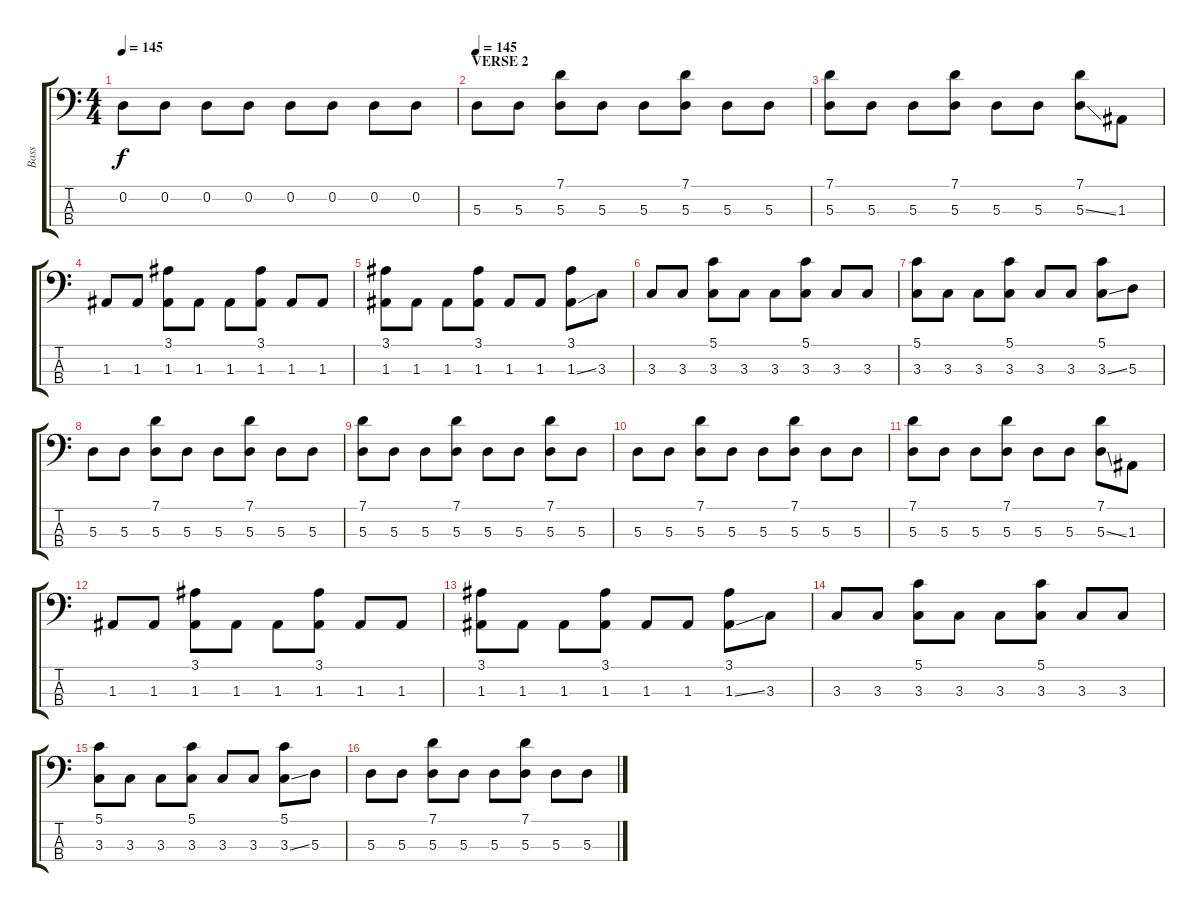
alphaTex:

\track ("Bass" "Bass") {instrument electricbasspick}
\staff {score tabs}
\tuning (G2 D2 A1 E1) {hide}
\ts (4 4)
\tempo 145
\clef f4
\ks c
0.2.8{dy f} 0.2.8 0.2.8 0.2.8 0.2.8 0.2.8 0.2.8 0.2.8 |
\section ("" "VERSE 2")
\tempo 145
5.3.8 5.3.8 (7.1 5.3).8 5.3.8 5.3.8 (7.1 5.3).8 5.3.8 5.3.8 |
(7.1 5.3).8 5.3.8 5.3.8 (7.1 5.3).8 5.3.8 5.3.8 (7.1 5.3{ss}).8 1.3.8 |
1.3.8 1.3.8 (3.1 1.3).8 1.3.8 1.3.8 (3.1 1.3).8 1.3.8 1.3.8 |
(3.1 1.3).8 1.3.8 1.3.8 (3.1 1.3).8 1.3.8 1.3.8 (3.1 1.3{ss}).8 3.3.8 |
3.3.8 3.3.8 (5.1 3.3).8 3.3.8 3.3.8 (5.1 3.3).8 3.3.8 3.3.8 |
(5.1 3.3).8 3.3.8 3.3.8 (5.1 3.3).8 3.3.8 3.3.8 (5.1 3.3{ss}).8 5.3.8 |
5.3.8 5.3.8 (7.1 5.3).8 5.3.8 5.3.8 (7.1 5.3).8 5.3.8 5.3.8 |
(7.1 5.3).8 5.3.8 5.3.8 (7.1 5.3).8 5.3.8 5.3.8 (7.1 5.3).8 5.3.8 |
5.3.8 5.3.8 (7.1 5.3).8 5.3.8 5.3.8 (7.1 5.3).8 5.3.8 5.3.8 |
(7.1 5.3).8 5.3.8 5.3.8 (7.1 5.3).8 5.3.8 5.3.8 (7.1 5.3{ss}).8 1.3.8 |
1.3.8 1.3.8 (3.1 1.3).8 1.3.8 1.3.8 (3.1 1.3).8 1.3.8 1.3.8 |
(3.1 1.3).8 1.3.8 1.3.8 (3.1 1.3).8 1.3.8 1.3.8 (3.1 1.3{ss}).8 3.3.8 |
3.3.8 3.3.8 (5.1 3.3).8 3.3.8 3.3.8 (5.1 3.3).8 3.3.8 3.3.8 |
(5.1 3.3).8 3.3.8 3.3.8 (5.1 3.3).8 3.3.8 3.3.8 (5.1 3.3{ss}).8 5.3.8 |
5.3.8 5.3.8 (7.1 5.3).8 5.3.8 5.3.8 (7.1 5.3).8 5.3.8 5.3.8
